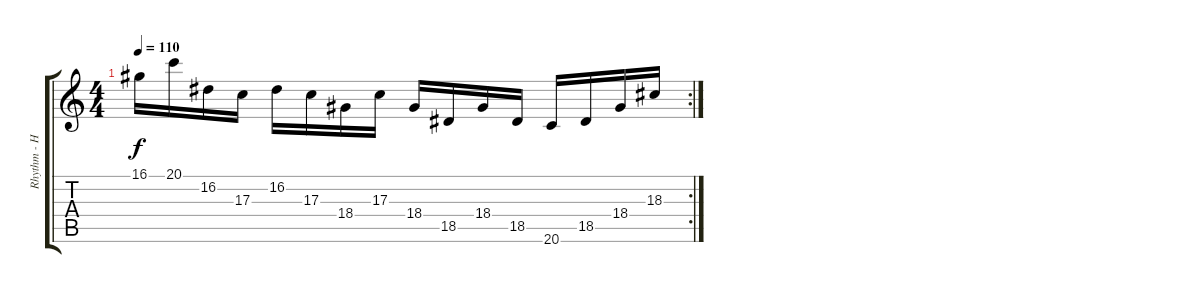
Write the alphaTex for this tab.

\track ("Rhythm - Harp" "Rhythm - H") {instrument orchestralharp}
\staff {score tabs}
\tuning (E4 B3 G3 D3 A2 E2) {hide}
\rc 2
\ts (4 4)
\tempo 110
\clef g2
\ks c
16.1.16{dy f} 20.1.16 16.2.16 17.3.16 16.2.16 17.3.16 18.4.16 17.3.16 18.4.16 18.5.16 18.4.16 18.5.16 20.6.16 18.5.16 18.4.16 18.3.16
